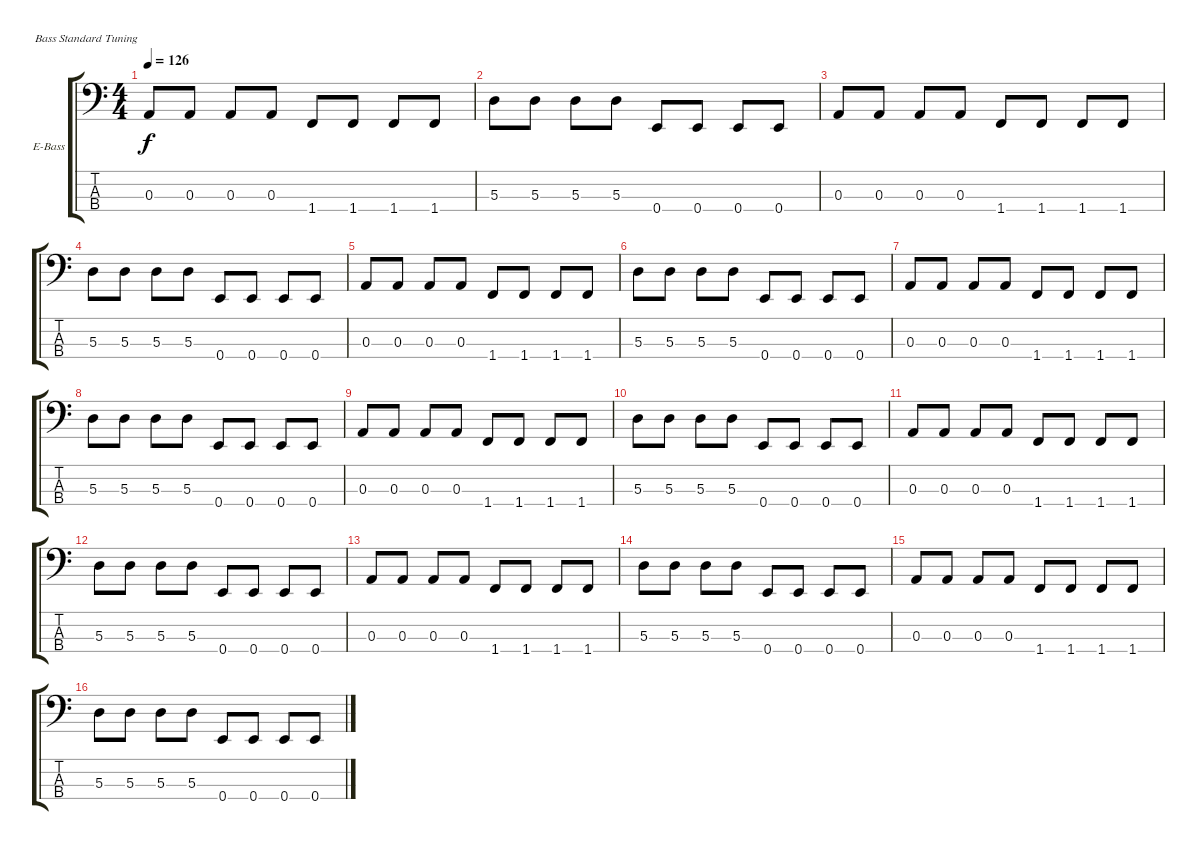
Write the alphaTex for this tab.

\bracketExtendMode groupsimilarinstruments
\firstSystemTrackNameOrientation horizontal
\otherSystemsTrackNameOrientation horizontal
\track ("Бас" "E-Bass") {instrument electricbassfinger}
\staff {score tabs}
\tuning (G2 D2 A1 E1)
\ts (4 4)
\tempo 126
\clef f4
\ks c
0.3.8{dy f} 0.3.8 0.3.8 0.3.8 1.4.8 1.4.8 1.4.8 1.4.8 |
5.3.8 5.3.8 5.3.8 5.3.8 0.4.8 0.4.8 0.4.8 0.4.8 |
0.3.8 0.3.8 0.3.8 0.3.8 1.4.8 1.4.8 1.4.8 1.4.8 |
5.3.8 5.3.8 5.3.8 5.3.8 0.4.8 0.4.8 0.4.8 0.4.8 |
0.3.8 0.3.8 0.3.8 0.3.8 1.4.8 1.4.8 1.4.8 1.4.8 |
5.3.8 5.3.8 5.3.8 5.3.8 0.4.8 0.4.8 0.4.8 0.4.8 |
0.3.8 0.3.8 0.3.8 0.3.8 1.4.8 1.4.8 1.4.8 1.4.8 |
5.3.8 5.3.8 5.3.8 5.3.8 0.4.8 0.4.8 0.4.8 0.4.8 |
0.3.8 0.3.8 0.3.8 0.3.8 1.4.8 1.4.8 1.4.8 1.4.8 |
5.3.8 5.3.8 5.3.8 5.3.8 0.4.8 0.4.8 0.4.8 0.4.8 |
0.3.8 0.3.8 0.3.8 0.3.8 1.4.8 1.4.8 1.4.8 1.4.8 |
5.3.8 5.3.8 5.3.8 5.3.8 0.4.8 0.4.8 0.4.8 0.4.8 |
0.3.8 0.3.8 0.3.8 0.3.8 1.4.8 1.4.8 1.4.8 1.4.8 |
5.3.8 5.3.8 5.3.8 5.3.8 0.4.8 0.4.8 0.4.8 0.4.8 |
0.3.8 0.3.8 0.3.8 0.3.8 1.4.8 1.4.8 1.4.8 1.4.8 |
5.3.8 5.3.8 5.3.8 5.3.8 0.4.8 0.4.8 0.4.8 0.4.8
